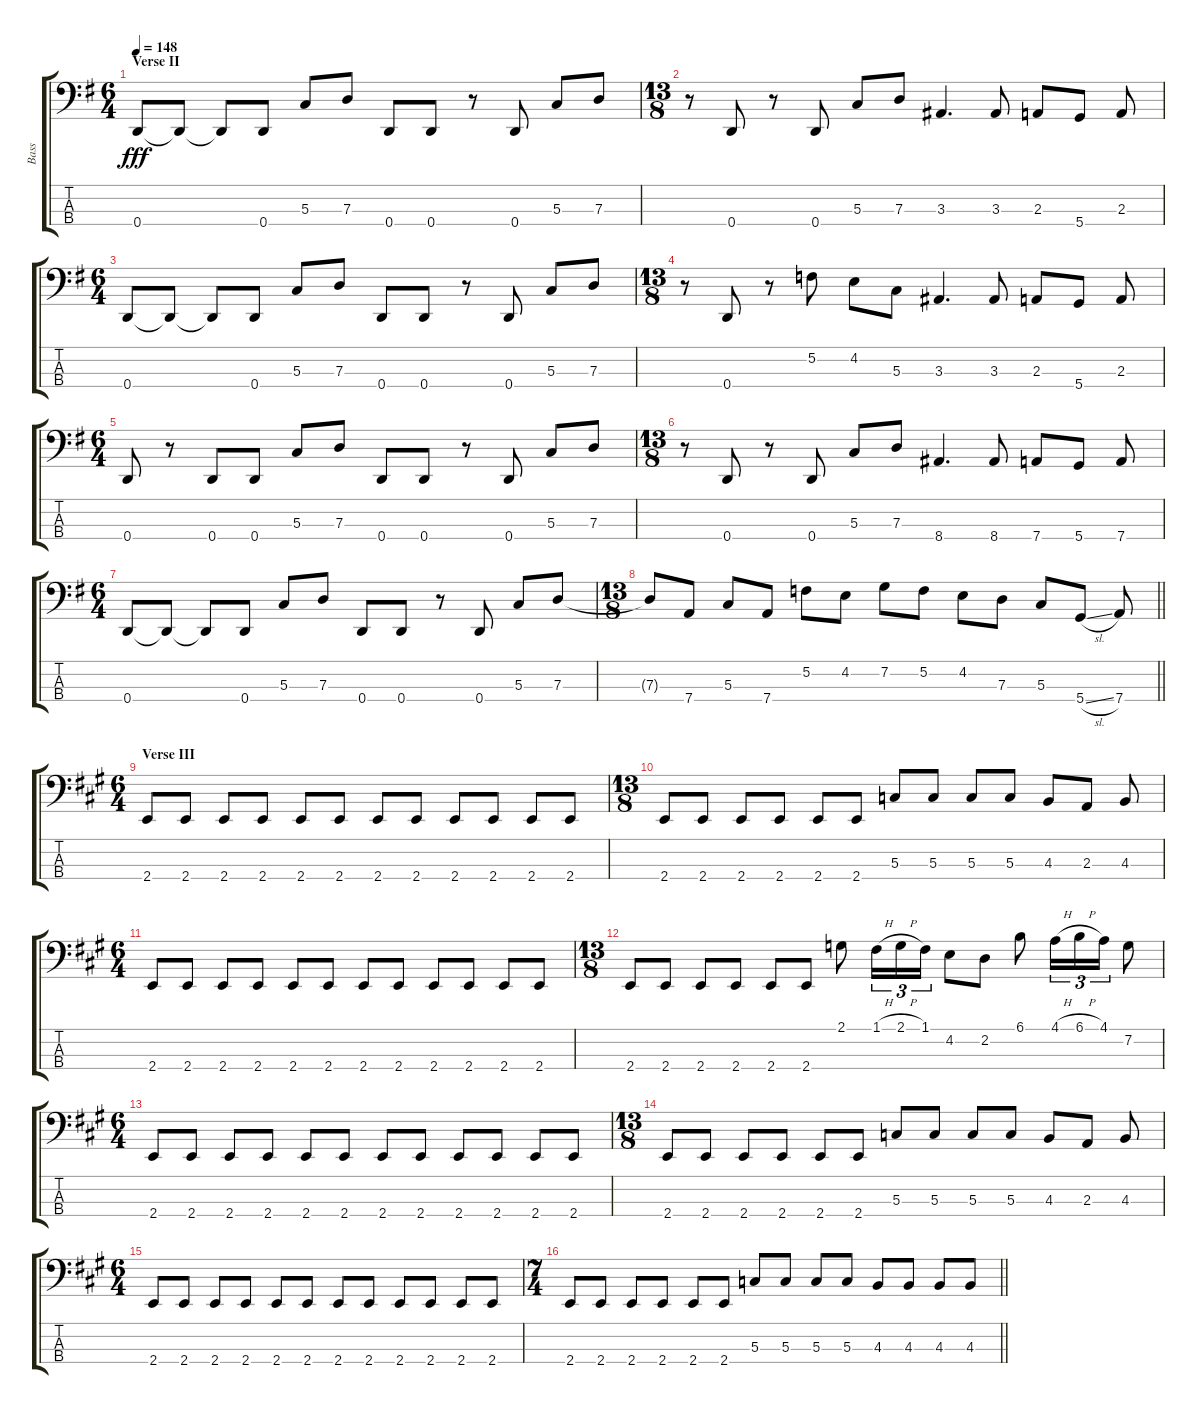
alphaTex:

\track ("Bass" "Bass") {instrument electricbasspick}
\staff {score tabs}
\tuning (F2 C2 G1 D1) {hide}
\ts (6 4)
\section ("" "Verse II")
\tempo 148
\clef f4
\ks g
0.4.8{dy fff} 0.4{t}.8 0.4{t}.8 0.4.8 5.3.8 7.3.8 0.4.8 0.4.8 r.8 0.4.8 5.3.8 7.3.8 |
\ts (13 8)
r.8 0.4.8 r.8 0.4.8 5.3.8 7.3.8 3.3.4{d} 3.3.8 2.3.8 5.4.8 2.3.8 |
\ts (6 4)
0.4.8 0.4{t}.8 0.4{t}.8 0.4.8 5.3.8 7.3.8 0.4.8 0.4.8 r.8 0.4.8 5.3.8 7.3.8 |
\ts (13 8)
r.8 0.4.8 r.8 5.2.8 4.2.8 5.3.8 3.3.4{d} 3.3.8 2.3.8 5.4.8 2.3.8 |
\ts (6 4)
0.4.8 r.8 0.4.8 0.4.8 5.3.8 7.3.8 0.4.8 0.4.8 r.8 0.4.8 5.3.8 7.3.8 |
\ts (13 8)
r.8 0.4.8 r.8 0.4.8 5.3.8 7.3.8 8.4.4{d} 8.4.8 7.4.8 5.4.8 7.4.8 |
\ts (6 4)
0.4.8 0.4{t}.8 0.4{t}.8 0.4.8 5.3.8 7.3.8 0.4.8 0.4.8 r.8 0.4.8 5.3.8 7.3.8 |
\ts (13 8)
\barLineRight lightlight
7.3{t}.8 7.4.8 5.3.8 7.4.8 5.2.8 4.2.8 7.2.8 5.2.8 4.2.8 7.3.8 5.3.8 5.4{sl}.8 7.4.8 |
\ts (6 4)
\section ("" "Verse III")
\ks a
2.4.8 2.4.8 2.4.8 2.4.8 2.4.8 2.4.8 2.4.8 2.4.8 2.4.8 2.4.8 2.4.8 2.4.8 |
\ts (13 8)
2.4.8 2.4.8 2.4.8 2.4.8 2.4.8 2.4.8 5.3.8 5.3.8 5.3.8 5.3.8 4.3.8 2.3.8 4.3.8 |
\ts (6 4)
2.4.8 2.4.8 2.4.8 2.4.8 2.4.8 2.4.8 2.4.8 2.4.8 2.4.8 2.4.8 2.4.8 2.4.8 |
\ts (13 8)
2.4.8 2.4.8 2.4.8 2.4.8 2.4.8 2.4.8 2.1.8 1.1{h}.16{tu (3 2)} 2.1{h}.16{tu (3 2)} 1.1.16{tu (3 2)} 4.2.8 2.2.8 6.1.8 4.1{h}.16{tu (3 2)} 6.1{h}.16{tu (3 2)} 4.1.16{tu (3 2)} 7.2.8 |
\ts (6 4)
2.4.8 2.4.8 2.4.8 2.4.8 2.4.8 2.4.8 2.4.8 2.4.8 2.4.8 2.4.8 2.4.8 2.4.8 |
\ts (13 8)
2.4.8 2.4.8 2.4.8 2.4.8 2.4.8 2.4.8 5.3.8 5.3.8 5.3.8 5.3.8 4.3.8 2.3.8 4.3.8 |
\ts (6 4)
2.4.8 2.4.8 2.4.8 2.4.8 2.4.8 2.4.8 2.4.8 2.4.8 2.4.8 2.4.8 2.4.8 2.4.8 |
\ts (7 4)
\barLineRight lightlight
2.4.8 2.4.8 2.4.8 2.4.8 2.4.8 2.4.8 5.3.8 5.3.8 5.3.8 5.3.8 4.3.8 4.3.8 4.3.8 4.3.8
